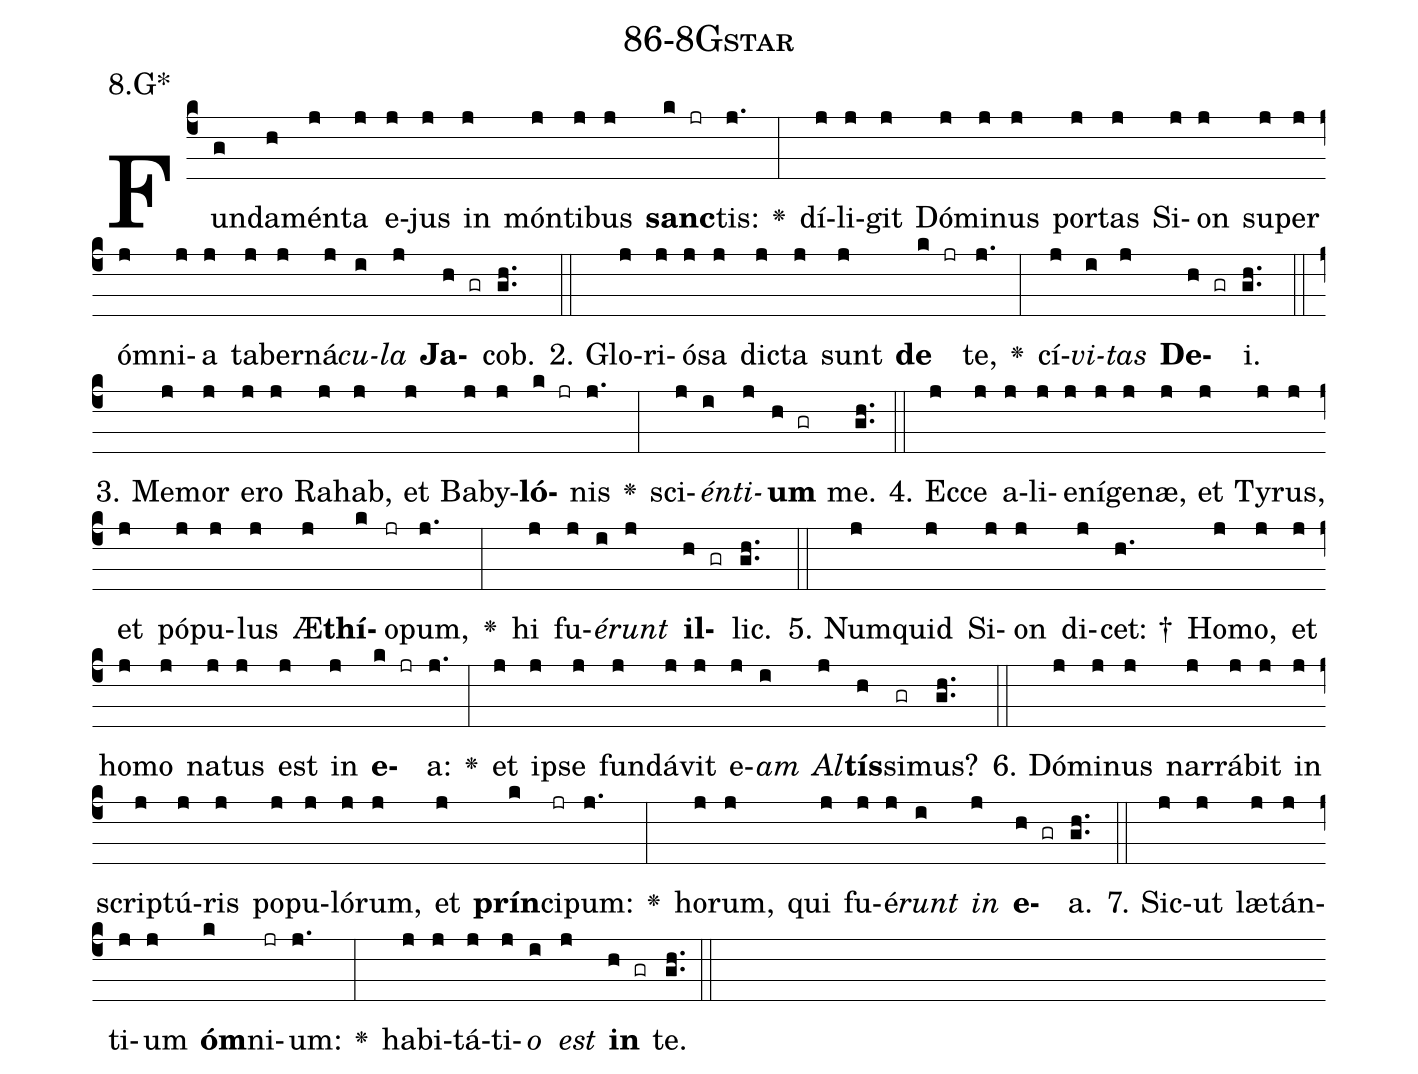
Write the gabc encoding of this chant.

name: 86-8Gstar;
annotation: 8.G*;
%%
(c4)Fun(g)da(h)mén(j)ta(j) e(j)jus(j) in(j) món(j)ti(j)bus(j) <b>sanc</b>(k jr)tis:(j.) <v>\greheightstar</v>(:) dí(j)li(j)git(j) Dó(j)mi(j)nus(j) por(j)tas(j) Si(j)on(j) su(j)per(j) óm(j)ni(j)a(j) ta(j)ber(j)ná(j)<i>cu</i>(i)<i>la</i>(j) <b>Ja</b>(h gr)cob.(gh..) (::)
2. Glo(j)ri(j)ó(j)sa(j) dic(j)ta(j) sunt(j) <b>de</b>(k jr) te,(j.) <v>\greheightstar</v>(:) cí(j)<i>vi</i>(i)<i>tas</i>(j) <b>De</b>(h gr)i.(gh..) (::)
3. Me(j)mor(j) e(j)ro(j) Ra(j)hab,(j) et(j) Ba(j)by(j)<b>ló</b>(k jr)nis(j.) <v>\greheightstar</v>(:) sci(j)<i>én</i>(i)<i>ti</i>(j)<b>um</b>(h gr) me.(gh..) (::)
4. Ec(j)ce(j) a(j)li(j)e(j)ní(j)ge(j)næ,(j) et(j) Ty(j)rus,(j) et(j) pó(j)pu(j)lus(j) Æ(j)<b>thí</b>(k)o(jr)pum,(j.) <v>\greheightstar</v>(:) hi(j) fu(j)<i>é</i>(i)<i>runt</i>(j) <b>il</b>(h gr)lic.(gh..) (::)
5. Num(j)quid(j) Si(j)on(j) di(j)cet: †(h.) Ho(j)mo,(j) et(j) ho(j)mo(j) na(j)tus(j) est(j) in(j) <b>e</b>(k jr)a:(j.) <v>\greheightstar</v>(:) et(j) ip(j)se(j) fun(j)dá(j)vit(j) e(j)<i>am</i>(i) <i>Al</i>(j)<b>tís</b>(h)si(gr)mus?(gh..) (::)
6. Dó(j)mi(j)nus(j) nar(j)rá(j)bit(j) in(j) scrip(j)tú(j)ris(j) po(j)pu(j)ló(j)rum,(j) et(j) <b>prín</b>(k)ci(jr)pum:(j.) <v>\greheightstar</v>(:) ho(j)rum,(j) qui(j) fu(j)é(j)<i>runt</i>(i) <i>in</i>(j) <b>e</b>(h gr)a.(gh..) (::)
7. Sic(j)ut(j) læ(j)tán(j)ti(j)um(j) <b>óm</b>(k)ni(jr)um:(j.) <v>\greheightstar</v>(:) ha(j)bi(j)tá(j)ti(j)<i>o</i>(i) <i>est</i>(j) <b>in</b>(h gr) te.(gh..) (::)
